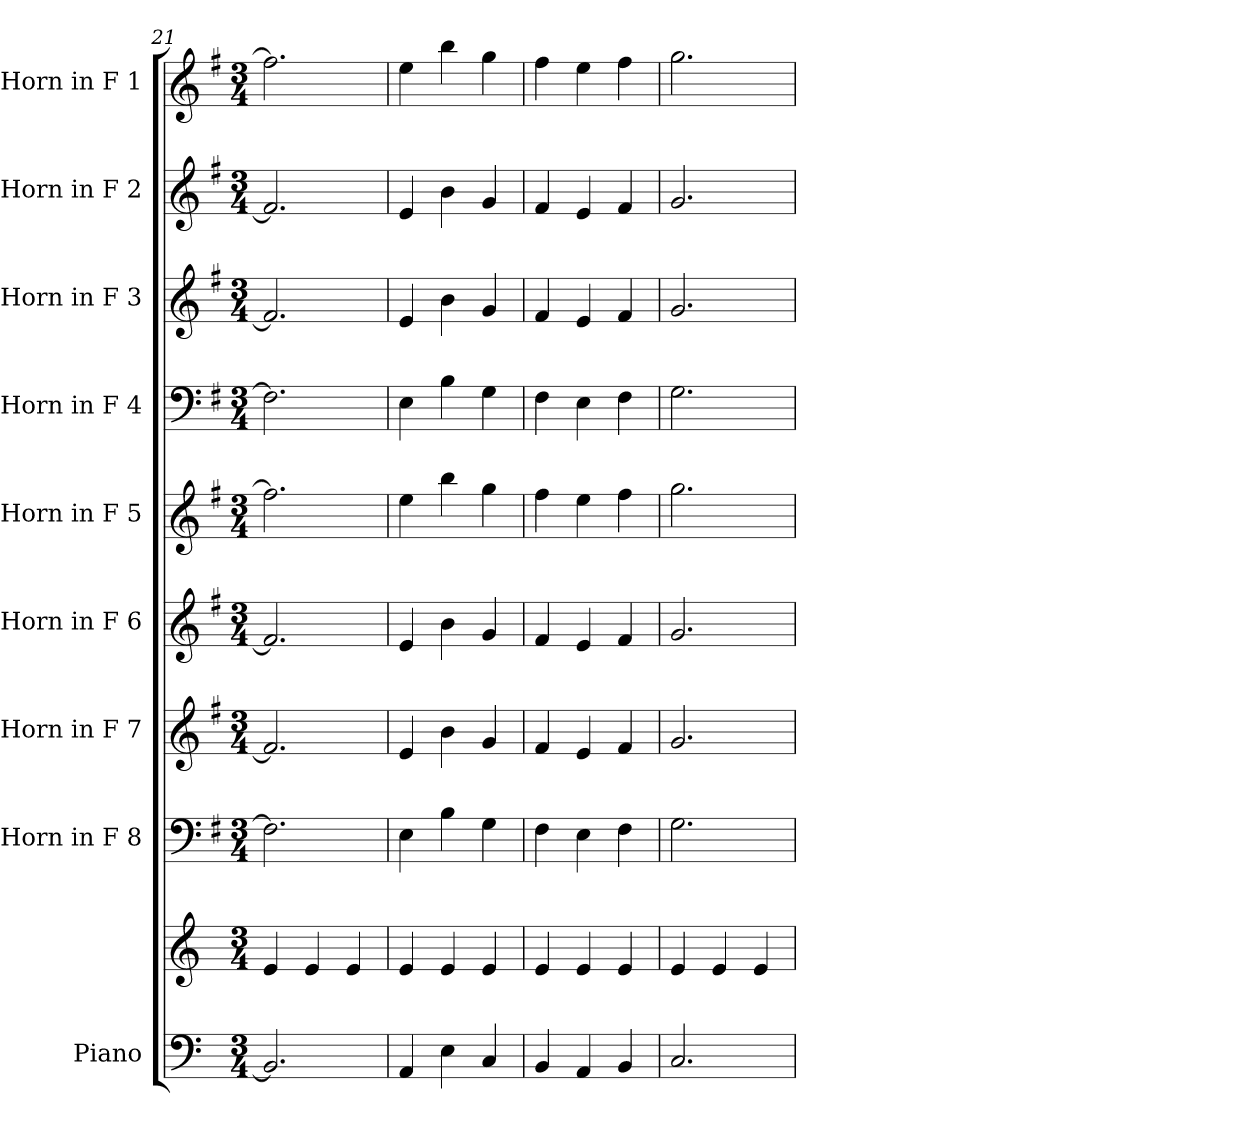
**kern	**kern	**kern	**kern	**kern	**kern	**kern	**kern	**kern	**kern
*part9	*part9	*part8	*part7	*part6	*part5	*part4	*part3	*part2	*part1
*staff10	*staff9	*staff8	*staff7	*staff6	*staff5	*staff4	*staff3	*staff2	*staff1
*I"Piano	*	*I"Horn in F 8	*I"Horn in F 7	*I"Horn in F 6	*I"Horn in F 5	*I"Horn in F 4	*I"Horn in F 3	*I"Horn in F 2	*I"Horn in F 1
*I'Pno.	*	*	*	*	*	*	*	*	*
*clefF4	*clefG2	*clefF4	*clefG2	*clefG2	*clefG2	*clefF4	*clefG2	*clefG2	*clefG2
*	*	*ITrd4c7	*ITrd4c7	*ITrd4c7	*ITrd4c7	*ITrd4c7	*ITrd4c7	*ITrd4c7	*ITrd4c7
*k[]	*k[]	*k[]	*k[]	*k[]	*k[]	*k[]	*k[]	*k[]	*k[]
*M3/4	*M3/4	*M3/4	*M3/4	*M3/4	*M3/4	*M3/4	*M3/4	*M3/4	*M3/4
=21	=21	=21	=21	=21	=21	=21	=21	=21	=21
2.BB/]	4e/	2.BB\]	2.B/]	2.B/]	2.b\]	2.BB\]	2.B/]	2.B/]	2.b\]
.	4e/	.	.	.	.	.	.	.	.
.	4e/	.	.	.	.	.	.	.	.
=22	=22	=22	=22	=22	=22	=22	=22	=22	=22
4AA/	4e/	4AA\	4A/	4A/	4a\	4AA\	4A/	4A/	4a\
4E\	4e/	4E\	4e\	4e\	4ee\	4E\	4e\	4e\	4ee\
4C/	4e/	4C\	4c/	4c/	4cc\	4C\	4c/	4c/	4cc\
=23	=23	=23	=23	=23	=23	=23	=23	=23	=23
4BB/	4e/	4BB\	4B/	4B/	4b\	4BB\	4B/	4B/	4b\
4AA/	4e/	4AA\	4A/	4A/	4a\	4AA\	4A/	4A/	4a\
4BB/	4e/	4BB\	4B/	4B/	4b\	4BB\	4B/	4B/	4b\
=24	=24	=24	=24	=24	=24	=24	=24	=24	=24
2.C/	4e/	2.C\	2.c/	2.c/	2.cc\	2.C\	2.c/	2.c/	2.cc\
.	4e/	.	.	.	.	.	.	.	.
.	4e/	.	.	.	.	.	.	.	.
=	=	=	=	=	=	=	=	=	=
*-	*-	*-	*-	*-	*-	*-	*-	*-	*-
